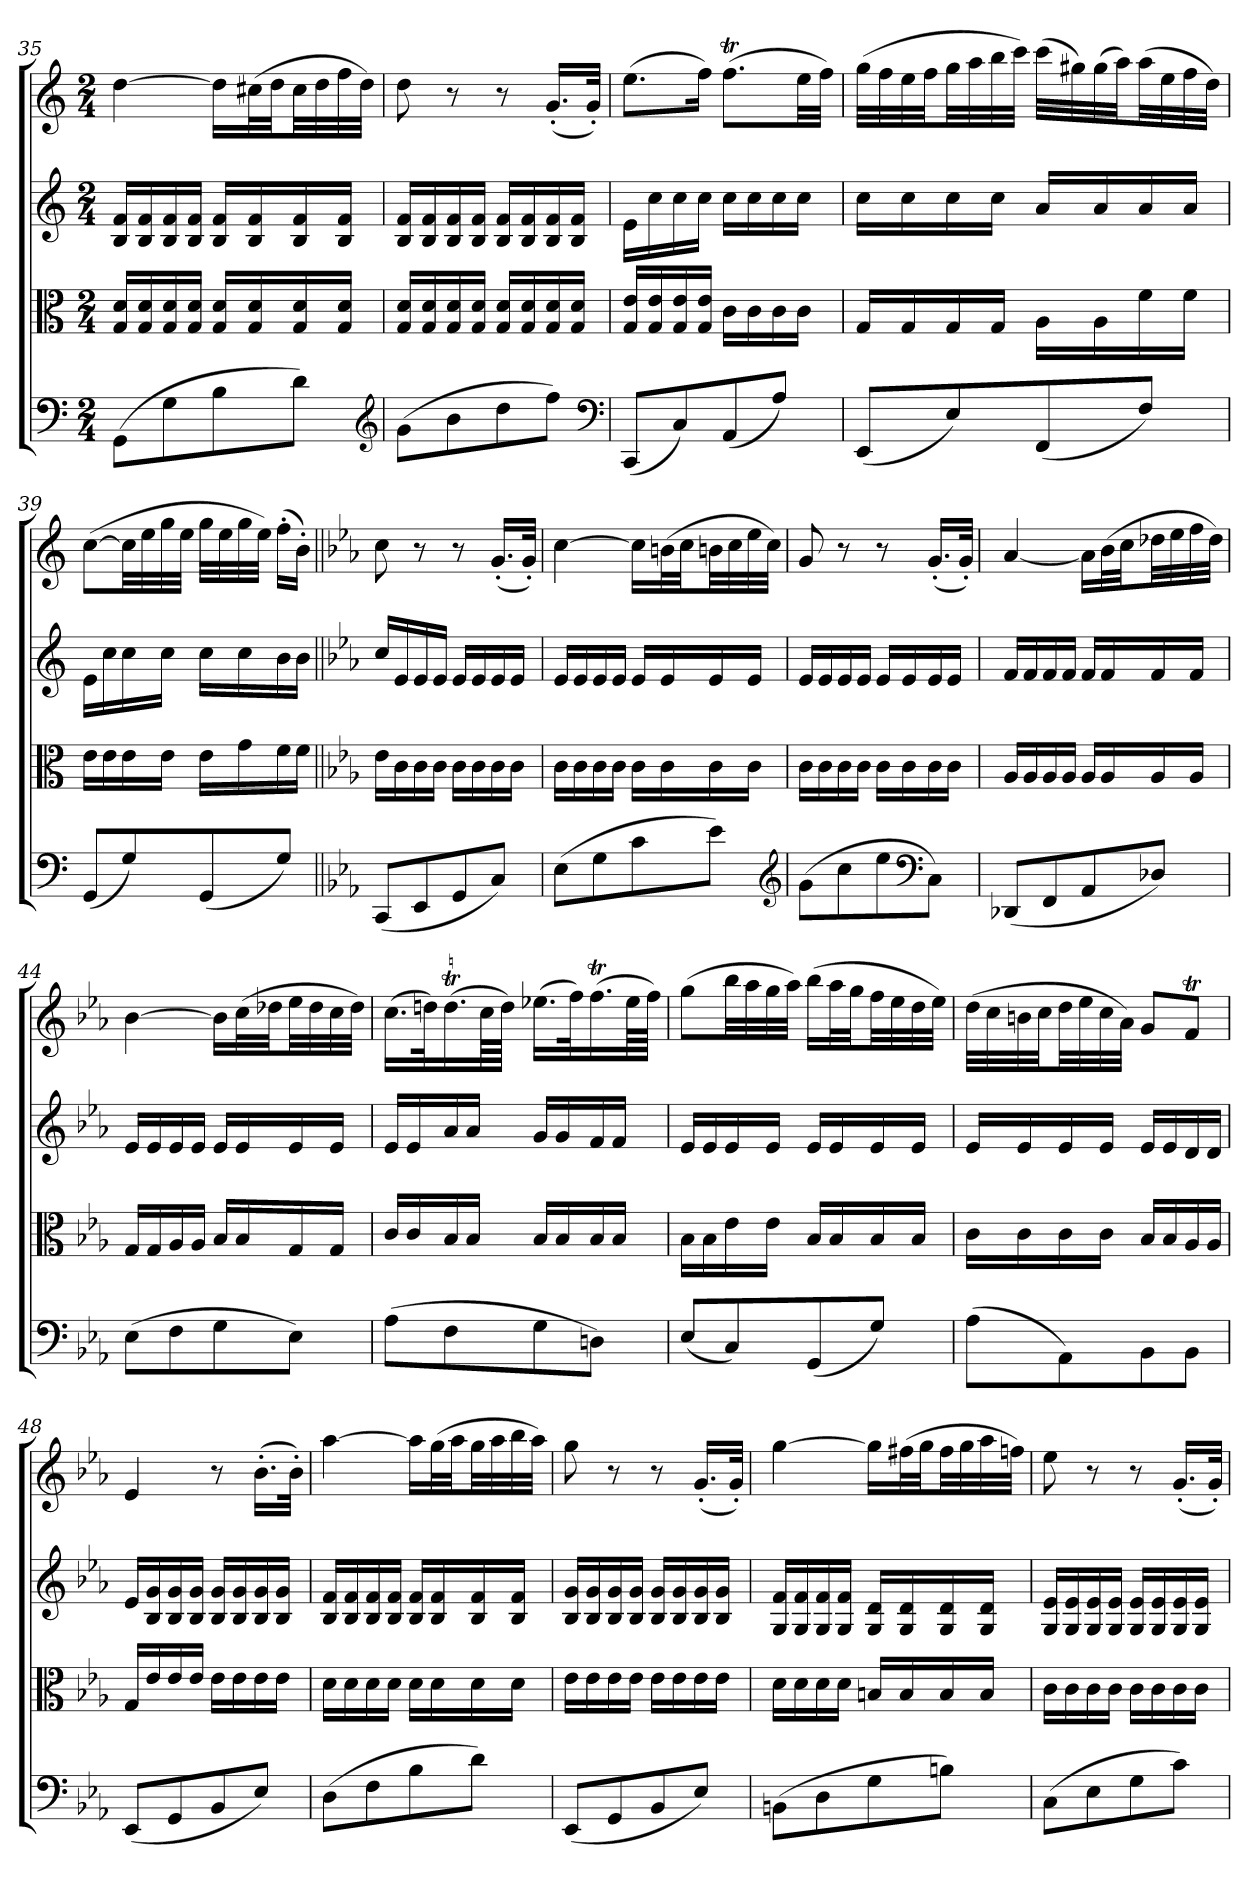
**kern	**kern	**kern	**kern
*part4	*part3	*part2	*part1
*staff4	*staff3	*staff2	*staff1
*clefF4	*clefC3	*clefG2	*clefG2
*k[]	*k[]	*k[]	*k[]
*C:	*C:	*C:	*C:
*M2/4	*M2/4	*M2/4	*M2/4
=35	=35	=35	=35
(8GG\L	16G/ 16d/LL	16B/ 16f/LL	[4dd\
.	16G/ 16d/	16B/ 16f/	.
8G\	16G/ 16d/	16B/ 16f/	.
.	16G/ 16d/JJ	16B/ 16f/JJ	.
8B\	16G/ 16d/LL	16B/ 16f/LL	16dd\LL]
.	16G/ 16d/	16B/ 16f/	(32cc#X\L
.	.	.	32dd\JJ
8d\J)	16G/ 16d/	16B/ 16f/	32cc#\LL
.	.	.	32dd\
.	16G/ 16d/JJ	16B/ 16f/JJ	32ff\
.	.	.	32dd\JJJ)
*clefG2	*	*	*
=36	=36	=36	=36
(8g\L	16G/ 16d/LL	16B/ 16f/LL	8dd\
.	16G/ 16d/	16B/ 16f/	.
8b\	16G/ 16d/	16B/ 16f/	8r
.	16G/ 16d/JJ	16B/ 16f/JJ	.
8dd\	16G/ 16d/LL	16B/ 16f/LL	8r
.	16G/ 16d/	16B/ 16f/	.
8ff\J)	16G/ 16d/	16B/ 16f/	(16.g'/LL
.	16G/ 16d/JJ	16B/ 16f/JJ	.
.	.	.	32g'/JJk)
*clefF4	*	*	*
=37	=37	=37	=37
(8CC/L	16G/ 16e/LL	16e\LL	(8.ee\L
.	16G/ 16e/	16cc\	.
8C/)	16G/ 16e/	16cc\	.
.	16G/ 16e/JJ	16cc\JJ	16ff\Jk)
(8AA/	16c\LL	16cc\LL	(8.ffT\L
.	16c\	16cc\	.
8A/J)	16c\	16cc\	.
.	16c\JJ	16cc\JJ	32ee\LL
.	.	.	32ff\JJJ)
=38	=38	=38	=38
(8EE/L	16G/LL	16cc\LL	(32gg\LLL
.	.	.	32ff\
.	16G/	16cc\	32ee\
.	.	.	32ff\JJ
8E/)	16G/	16cc\	32gg\LL
.	.	.	32aa\
.	16G/JJ	16cc\JJ	32bb\
.	.	.	32ccc\JJJ)
(8FF/	16A\LL	16a/LL	(32ccc\LLL
.	.	.	32gg#X\)
.	16A\	16a/	(32gg#\
.	.	.	32aa\JJ)
8F/J)	16f\	16a/	(32aa\LL
.	.	.	32ee\
.	16f\JJ	16a/JJ	32ff\
.	.	.	32dd\JJJ)
=39	=39	=39	=39
(8GG/L	16e\LL	16e\LL	([8cc\L
.	16e\	16cc\	.
8G/)	16e\	16cc\	32cc\LL]
.	.	.	32ee\
.	16e\JJ	16cc\JJ	32gg\
.	.	.	32ee\JJJ
(8GG/	16e\LL	16cc\LL	32gg\LLL
.	.	.	32ee\
.	16g\	16cc\	32gg\
.	.	.	32ee\JJJ)
8G/J)	16f\	16b\	(16ff'\LL
.	16f\JJ	16b\JJ	16b'\JJ)
=40||	=40||	=40||	=40||
*k[b-e-a-]	*k[b-e-a-]	*k[b-e-a-]	*k[b-e-a-]
*c:	*c:	*c:	*c:
(8CC/L	16e-\LL	16cc/LL	8cc\
.	16c\	16e-/	.
8EE-/	16c\	16e-/	8r
.	16c\JJ	16e-/JJ	.
8GG/	16c\LL	16e-/LL	8r
.	16c\	16e-/	.
8C/J)	16c\	16e-/	(16.g'/LL
.	16c\JJ	16e-/JJ	.
.	.	.	32g'/JJk)
=41	=41	=41	=41
(8E-\L	16c\LL	16e-/LL	[4cc\
.	16c\	16e-/	.
8G\	16c\	16e-/	.
.	16c\JJ	16e-/JJ	.
8c\	16c\LL	16e-/LL	16cc\LL]
.	16c\	16e-/	(32bn\L
.	.	.	32cc\JJ
8e-\J)	16c\	16e-/	32bn\LL
.	.	.	32cc\
.	16c\JJ	16e-/JJ	32ee-\
.	.	.	32cc\JJJ)
*clefG2	*	*	*
=42	=42	=42	=42
(8g\L	16c\LL	16e-/LL	8g/
.	16c\	16e-/	.
8cc\	16c\	16e-/	8r
.	16c\JJ	16e-/JJ	.
8ee-\	16c\LL	16e-/LL	8r
.	16c\	16e-/	.
*clefF4	*	*	*
8C\J)	16c\	16e-/	(16.g'/LL
.	16c\JJ	16e-/JJ	.
.	.	.	32g'/JJk)
=43	=43	=43	=43
(8DD-X/L	16A-/LL	16f/LL	[4a-/
.	16A-/	16f/	.
8FF/	16A-/	16f/	.
.	16A-/JJ	16f/JJ	.
8AA-/	16A-/LL	16f/LL	16a-\LL]
.	16A-/	16f/	(32b-\L
.	.	.	32cc\JJ
8D-X/J)	16A-/	16f/	32dd-X\LL
.	.	.	32ee-\
.	16A-/JJ	16f/JJ	32ff\
.	.	.	32dd-\JJJ)
=44	=44	=44	=44
(8E-\L	16G/LL	16e-/LL	[4b-\
.	16G/	16e-/	.
8F\	16A-/	16e-/	.
.	16A-/JJ	16e-/JJ	.
8G\	16B-/LL	16e-/LL	16b-\LL]
.	16B-/	16e-/	(32cc\L
.	.	.	32dd-X\JJ
8E-\J)	16G/	16e-/	32ee-\LL
.	.	.	32dd-\
.	16G/JJ	16e-/JJ	32cc\
.	.	.	32dd-\JJJ)
=45	=45	=45	=45
(8A-\L	16c/LL	16e-/LL	(16.cc\LL
.	16c/	16e-/	.
.	.	.	32ddn\K)
8F\	16B-/	16a-/	(16.ddT\
.	16B-/JJ	16a-/JJ	.
.	.	.	64cc\LL
.	.	.	64dd\JJJJ)
8G\	16B-/LL	16g/LL	(16.ee-X\LL
.	16B-/	16g/	.
.	.	.	32ff\K)
8Dn\J)	16B-/	16f/	(16.ffT\
.	16B-/JJ	16f/JJ	.
.	.	.	64ee-\LL
.	.	.	64ff\JJJJ)
=46	=46	=46	=46
(8E-/L	16B-\LL	16e-/LL	(8gg\L
.	16B-\	16e-/	.
8C/)	16e-\	16e-/	32bb-\LL
.	.	.	32aa-\
.	16e-\JJ	16e-/JJ	32gg\
.	.	.	32aa-\JJJ)
(8GG/	16B-/LL	16e-/LL	(16bb-\LL
.	16B-/	16e-/	32aa-\L
.	.	.	32gg\JJ
8G/J)	16B-/	16e-/	32ff\LL
.	.	.	32ee-\
.	16B-/JJ	16e-/JJ	32dd\
.	.	.	32ee-\JJJ)
=47	=47	=47	=47
(8A-\L	16c\LL	16e-/LL	(32dd\LLL
.	.	.	32cc\
.	16c\	16e-/	32bn\
.	.	.	32cc\JJ
8AA-\)	16c\	16e-/	32dd\LL
.	.	.	32ee-\
.	16c\JJ	16e-/JJ	32cc\
.	.	.	32a-\JJJ)
8BB-\	16B-/LL	16e-/LL	8g/L
.	16B-/	16e-/	.
8BB-\J	16A-/	16d/	8fT/J
.	16A-/JJ	16d/JJ	.
=48	=48	=48	=48
(8EE-/L	16G/LL	16e-/LL	4e-/
.	16e-/	16B-/ 16g/	.
8GG/	16e-/	16B-/ 16g/	.
.	16e-/JJ	16B-/ 16g/JJ	.
8BB-/	16e-\LL	16B-/ 16g/LL	8r
.	16e-\	16B-/ 16g/	.
8E-/J)	16e-\	16B-/ 16g/	(16.b-'\LL
.	16e-\JJ	16B-/ 16g/JJ	.
.	.	.	32b-'\JJk)
=49	=49	=49	=49
(8D\L	16d\LL	16B-/ 16f/LL	[4aa-\
.	16d\	16B-/ 16f/	.
8F\	16d\	16B-/ 16f/	.
.	16d\JJ	16B-/ 16f/JJ	.
8B-\	16d\LL	16B-/ 16f/LL	16aa-\LL]
.	16d\	16B-/ 16f/	(32gg\L
.	.	.	32aa-\JJ
8d\J)	16d\	16B-/ 16f/	32gg\LL
.	.	.	32aa-\
.	16d\JJ	16B-/ 16f/JJ	32bb-\
.	.	.	32aa-\JJJ)
=50	=50	=50	=50
(8EE-/L	16e-\LL	16B-/ 16g/LL	8gg\
.	16e-\	16B-/ 16g/	.
8GG/	16e-\	16B-/ 16g/	8r
.	16e-\JJ	16B-/ 16g/JJ	.
8BB-/	16e-\LL	16B-/ 16g/LL	8r
.	16e-\	16B-/ 16g/	.
8E-/J)	16e-\	16B-/ 16g/	(16.g'/LL
.	16e-\JJ	16B-/ 16g/JJ	.
.	.	.	32g'/JJk)
=51	=51	=51	=51
(8BBn\L	16d\LL	16G/ 16f/LL	[4gg\
.	16d\	16G/ 16f/	.
8D\	16d\	16G/ 16f/	.
.	16d\JJ	16G/ 16f/JJ	.
8G\	16Bn/LL	16G/ 16d/LL	16gg\LL]
.	16B/	16G/ 16d/	(32ff#X\L
.	.	.	32gg\JJ
8Bn\J)	16B/	16G/ 16d/	32ff#\LL
.	.	.	32gg\
.	16B/JJ	16G/ 16d/JJ	32aa-\
.	.	.	32ffn\JJJ)
=52	=52	=52	=52
(8C\L	16c\LL	16G/ 16e-/LL	8ee-\
.	16c\	16G/ 16e-/	.
8E-\	16c\	16G/ 16e-/	8r
.	16c\JJ	16G/ 16e-/JJ	.
8G\	16c\LL	16G/ 16e-/LL	8r
.	16c\	16G/ 16e-/	.
8c\J)	16c\	16G/ 16e-/	(16.g'/LL
.	16c\JJ	16G/ 16e-/JJ	.
.	.	.	32g'/JJk)
=	=	=	=
*-	*-	*-	*-
